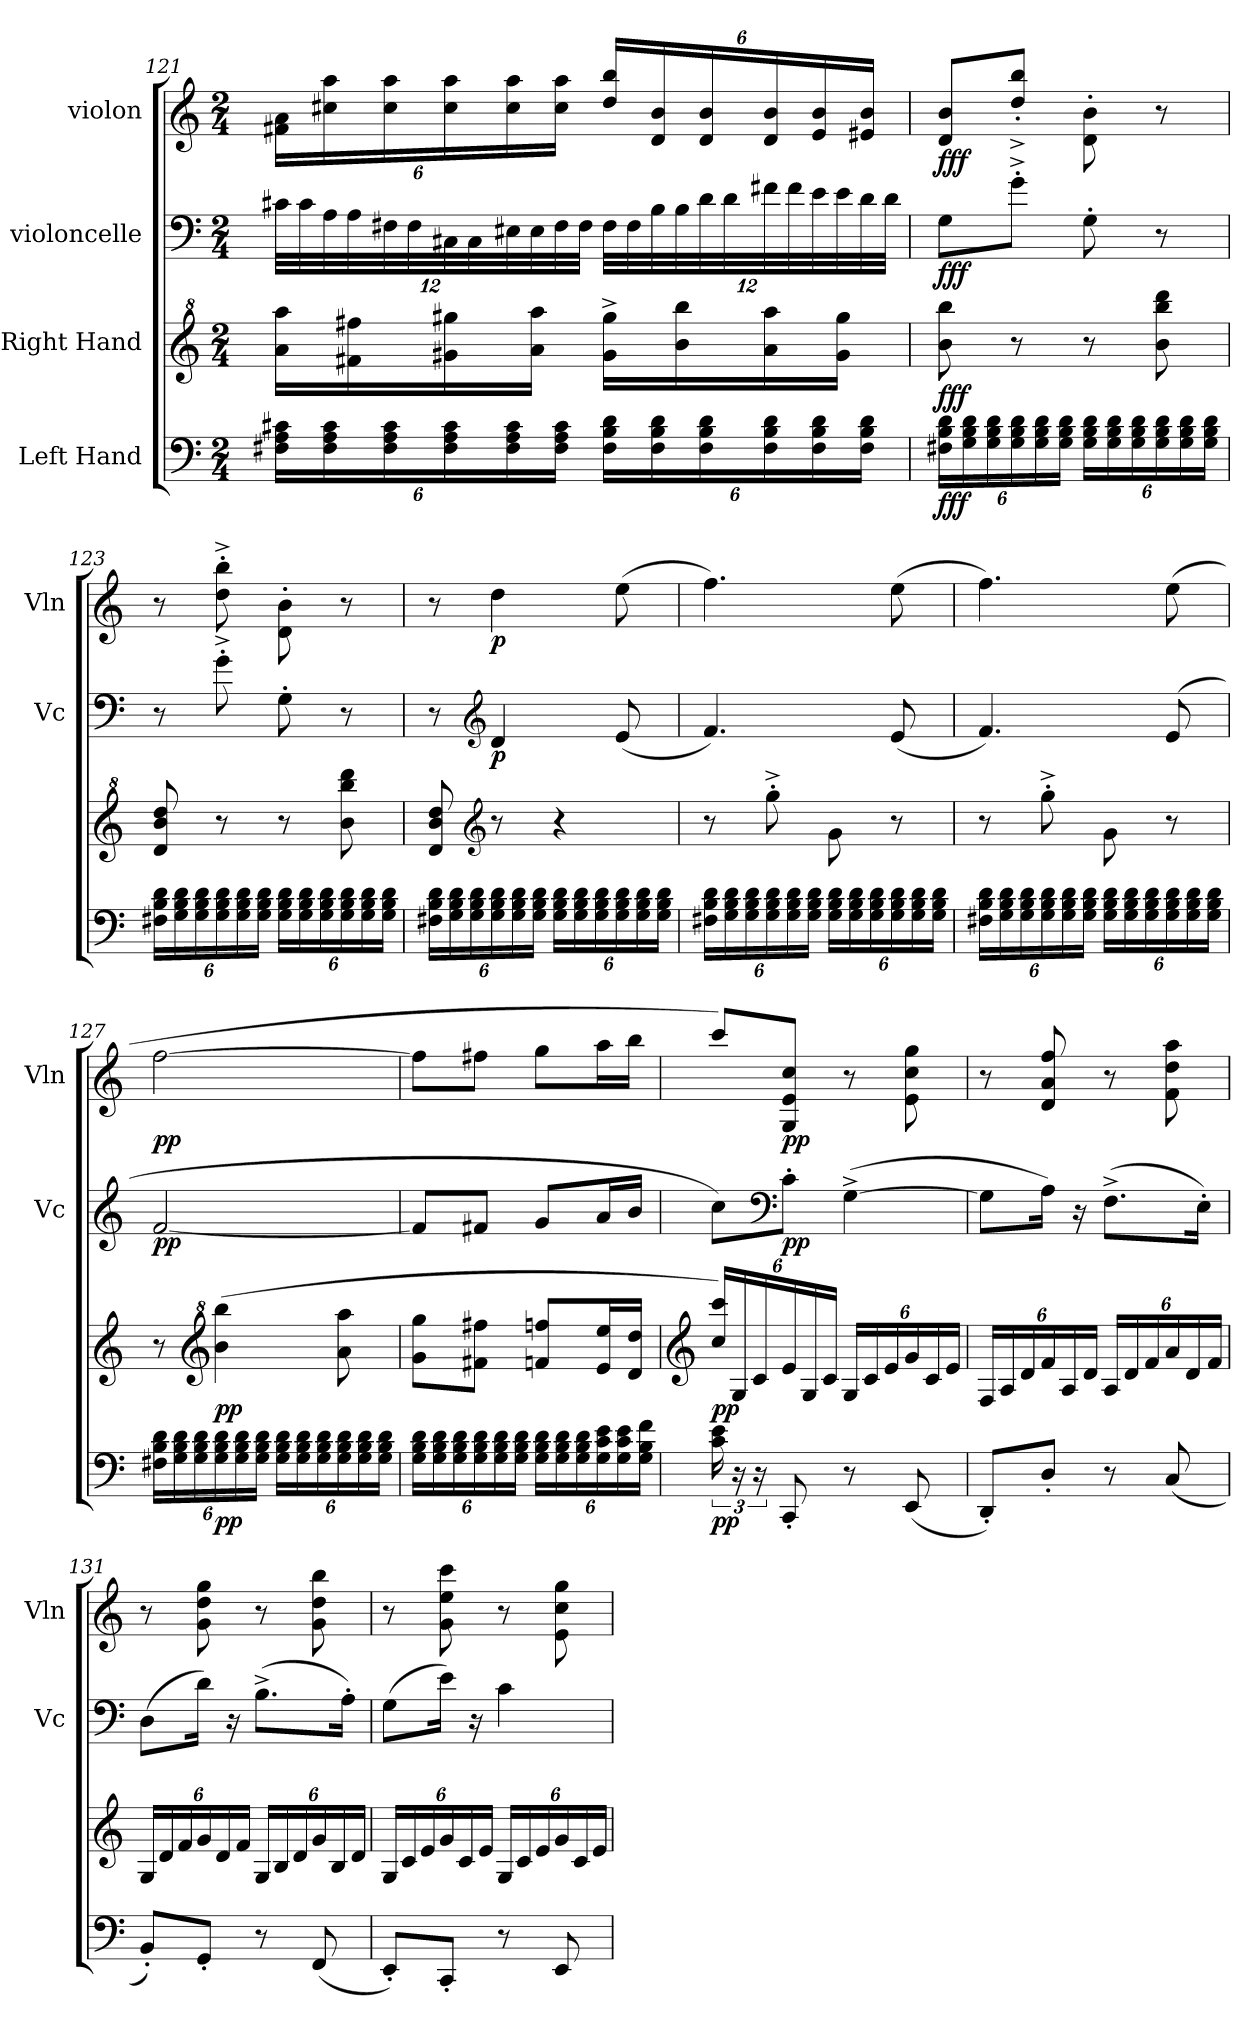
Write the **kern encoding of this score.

**kern	**dynam	**kern	**dynam	**kern	**dynam	**kern	**dynam
*part4	*part4	*part3	*part3	*part2	*part2	*part1	*part1
*staff4	*staff4	*staff3	*staff3	*staff2	*staff2	*staff1	*staff1
*I"Left Hand	*	*I"Right Hand	*	*I"violoncelle	*	*I"violon	*
*	*	*	*	*I'Vc	*	*I'Vln	*
!!LO:PB:g=z
*clefF4	*	*clefG^2	*	*clefF4	*	*clefG2	*
*k[]	*	*k[]	*	*k[]	*	*k[]	*
*M2/4	*	*M2/4	*	*M2/4	*	*M2/4	*
*Xbrackettup	*	*	*	*Xbrackettup	*	*Xbrackettup	*
=121	=121	=121	=121	=121	=121	=121	=121
24F#X\ 24A\ 24c#X\LL	.	16aa\ 16aaa\LL	.	48c#X\LLL	.	24f#X\ 24a\LL	.
.	.	.	.	48c#\	.	.	.
24F#\ 24A\ 24c#\	.	.	.	48A\	.	24cc#X\ 24aa\	.
.	.	16ff#X\ 16fff#X\	.	48A\	.	.	.
24F#\ 24A\ 24c#\	.	.	.	48F#X\	.	24cc#\ 24aa\	.
.	.	.	.	48F#\	.	.	.
24F#\ 24A\ 24c#\	.	16gg#X\ 16ggg#X\	.	48C#X\	.	24cc#\ 24aa\	.
.	.	.	.	48C#\	.	.	.
24F#\ 24A\ 24c#\	.	.	.	48E#X\	.	24cc#\ 24aa\	.
.	.	16aa\ 16aaa\JJ	.	48E#\	.	.	.
24F#\ 24A\ 24c#\JJ	.	.	.	48F#\	.	24cc#\ 24aa\JJ	.
.	.	.	.	48F#\JJJ	.	.	.
24F#\ 24B\ 24d\LL	.	16gg#\^ 16ggg#\^LL	.	48F#\LLL	.	24dd/ 24bb/LL	.
.	.	.	.	48F#\	.	.	.
24F#\ 24B\ 24d\	.	.	.	48B\	.	24d/ 24b/	.
.	.	16bb\ 16bbb\	.	48B\	.	.	.
24F#\ 24B\ 24d\	.	.	.	48d\	.	24d/ 24b/	.
.	.	.	.	48d\	.	.	.
24F#\ 24B\ 24d\	.	16aa\ 16aaa\	.	48f#X\	.	24d/ 24b/	.
.	.	.	.	48f#\	.	.	.
24F#\ 24B\ 24d\	.	.	.	48e\	.	24e/ 24b/	.
.	.	16gg#\ 16ggg#\JJ	.	48e\	.	.	.
24F#\ 24B\ 24d\JJ	.	.	.	48d\	.	24e#X/ 24b/JJ	.
.	.	.	.	48d\JJJ	.	.	.
=122	=122	=122	=122	=122	=122	=122	=122
!	!LO:DY:b	!	!LO:DY:b	!	!LO:DY:b	!	!LO:DY:b
24F#X\ 24B\ 24d\LL	fff	8bb\ 8bbb\	fff	8G\L	fff	8d/ 8b/L	fff
24G\ 24B\ 24d\	.	.	.	.	.	.	.
24G\ 24B\ 24d\	.	.	.	.	.	.	.
24G\ 24B\ 24d\	.	8r	.	8g'^\J	.	8dd/'^ 8bb/'^J	.
24G\ 24B\ 24d\	.	.	.	.	.	.	.
24G\ 24B\ 24d\JJ	.	.	.	.	.	.	.
24G\ 24B\ 24d\LL	.	8r	.	8G'\	.	8d\' 8b\'	.
24G\ 24B\ 24d\	.	.	.	.	.	.	.
24G\ 24B\ 24d\	.	.	.	.	.	.	.
24G\ 24B\ 24d\	.	8bb\ 8bbb\ 8dddd\	.	8r	.	8r	.
24G\ 24B\ 24d\	.	.	.	.	.	.	.
24G\ 24B\ 24d\JJ	.	.	.	.	.	.	.
!!LO:LB:g=z
=123	=123	=123	=123	=123	=123	=123	=123
24F#X\ 24B\ 24d\LL	.	8dd/ 8bb/ 8ddd/	.	8r	.	8r	.
24G\ 24B\ 24d\	.	.	.	.	.	.	.
24G\ 24B\ 24d\	.	.	.	.	.	.	.
24G\ 24B\ 24d\	.	8r	.	8g'^\	.	8dd\'^ 8bb\'^	.
24G\ 24B\ 24d\	.	.	.	.	.	.	.
24G\ 24B\ 24d\JJ	.	.	.	.	.	.	.
24G\ 24B\ 24d\LL	.	8r	.	8G'\	.	8d\' 8b\'	.
24G\ 24B\ 24d\	.	.	.	.	.	.	.
24G\ 24B\ 24d\	.	.	.	.	.	.	.
24G\ 24B\ 24d\	.	8bb\ 8bbb\ 8dddd\	.	8r	.	8r	.
24G\ 24B\ 24d\	.	.	.	.	.	.	.
24G\ 24B\ 24d\JJ	.	.	.	.	.	.	.
=124	=124	=124	=124	=124	=124	=124	=124
24F#X\ 24B\ 24d\LL	.	8dd/ 8bb/ 8ddd/	.	8r	.	8r	.
24G\ 24B\ 24d\	.	.	.	.	.	.	.
24G\ 24B\ 24d\	.	.	.	.	.	.	.
*	*	*clefG2	*	*clefG2	*	*	*
!	!	!	!	!	!LO:DY:b	!	!LO:DY:b
24G\ 24B\ 24d\	.	8r	.	4d/	p	4dd\	p
24G\ 24B\ 24d\	.	.	.	.	.	.	.
24G\ 24B\ 24d\JJ	.	.	.	.	.	.	.
24G\ 24B\ 24d\LL	.	4r	.	.	.	.	.
24G\ 24B\ 24d\	.	.	.	.	.	.	.
24G\ 24B\ 24d\	.	.	.	.	.	.	.
24G\ 24B\ 24d\	.	.	.	(<8e/	.	(>8ee\	.
24G\ 24B\ 24d\	.	.	.	.	.	.	.
24G\ 24B\ 24d\JJ	.	.	.	.	.	.	.
=125	=125	=125	=125	=125	=125	=125	=125
24F#X\ 24B\ 24d\LL	.	8r	.	4.f/)	.	4.ff\)	.
24G\ 24B\ 24d\	.	.	.	.	.	.	.
24G\ 24B\ 24d\	.	.	.	.	.	.	.
24G\ 24B\ 24d\	.	8gg'^\	.	.	.	.	.
24G\ 24B\ 24d\	.	.	.	.	.	.	.
24G\ 24B\ 24d\JJ	.	.	.	.	.	.	.
24G\ 24B\ 24d\LL	.	8g\	.	.	.	.	.
24G\ 24B\ 24d\	.	.	.	.	.	.	.
24G\ 24B\ 24d\	.	.	.	.	.	.	.
24G\ 24B\ 24d\	.	8r	.	(<8e/	.	(>8ee\	.
24G\ 24B\ 24d\	.	.	.	.	.	.	.
24G\ 24B\ 24d\JJ	.	.	.	.	.	.	.
!!LO:LB:g=z
=126	=126	=126	=126	=126	=126	=126	=126
24F#X\ 24B\ 24d\LL	.	8r	.	4.f/)	.	4.ff\)	.
24G\ 24B\ 24d\	.	.	.	.	.	.	.
24G\ 24B\ 24d\	.	.	.	.	.	.	.
24G\ 24B\ 24d\	.	8gg'^\	.	.	.	.	.
24G\ 24B\ 24d\	.	.	.	.	.	.	.
24G\ 24B\ 24d\JJ	.	.	.	.	.	.	.
24G\ 24B\ 24d\LL	.	8g\	.	.	.	.	.
24G\ 24B\ 24d\	.	.	.	.	.	.	.
24G\ 24B\ 24d\	.	.	.	.	.	.	.
24G\ 24B\ 24d\	.	8r	.	(>8e/	.	(>8ee\	.
24G\ 24B\ 24d\	.	.	.	.	.	.	.
24G\ 24B\ 24d\JJ	.	.	.	.	.	.	.
=127	=127	=127	=127	=127	=127	=127	=127
!	!	!	!	!	!LO:DY:b	!	!LO:DY:b
24F#X\ 24B\ 24d\LL	.	8r	.	[2f/	pp	[2ff\	pp
24G\ 24B\ 24d\	.	.	.	.	.	.	.
24G\ 24B\ 24d\	.	.	.	.	.	.	.
*	*	*clefG^2	*	*	*	*	*
!	!LO:DY:b	!	!LO:DY:b	!	!	!	!
24G\ 24B\ 24d\	pp	(>4bb\ 4bbb\	pp	.	.	.	.
24G\ 24B\ 24d\	.	.	.	.	.	.	.
24G\ 24B\ 24d\JJ	.	.	.	.	.	.	.
24G\ 24B\ 24d\LL	.	.	.	.	.	.	.
24G\ 24B\ 24d\	.	.	.	.	.	.	.
24G\ 24B\ 24d\	.	.	.	.	.	.	.
24G\ 24B\ 24d\	.	8aa\ 8aaa\	.	.	.	.	.
24G\ 24B\ 24d\	.	.	.	.	.	.	.
24G\ 24B\ 24d\JJ	.	.	.	.	.	.	.
=128	=128	=128	=128	=128	=128	=128	=128
24G\ 24B\ 24d\LL	.	8gg\ 8ggg\L	.	8f/L]	.	8ff\L]	.
24G\ 24B\ 24d\	.	.	.	.	.	.	.
24G\ 24B\ 24d\	.	.	.	.	.	.	.
24G\ 24B\ 24d\	.	8ff#X\ 8fff#X\J	.	8f#X/J	.	8ff#X\J	.
24G\ 24B\ 24d\	.	.	.	.	.	.	.
24G\ 24B\ 24d\JJ	.	.	.	.	.	.	.
24G\ 24B\ 24d\LL	.	8ffn/ 8fffn/L	.	8g/L	.	8gg\L	.
24G\ 24B\ 24d\	.	.	.	.	.	.	.
24G\ 24B\ 24d\	.	.	.	.	.	.	.
24G\ 24c\ 24e\	.	16ee/ 16eee/L	.	16a/L	.	16aa\L	.
24G\ 24c\ 24e\	.	.	.	.	.	.	.
.	.	16dd/ 16ddd/JJ	.	16b/JJ	.	16bb\JJ	.
24G\ 24B\ 24f\JJ	.	.	.	.	.	.	.
!!LO:PB:g=z
=129	=129	=129	=129	=129	=129	=129	=129
*	*	*clefG2	*	*	*	*	*
*brackettup	*	*Xbrackettup	*	*	*	*	*
!	!LO:DY:b	!	!LO:DY:b	!	!	!	!
24c\ 24e\	pp	24cc/ 24ccc/LL)	pp	8cc\L)	.	8ccc/L)	.
24r	.	24G/	.	.	.	.	.
24r	.	24c/	.	.	.	.	.
*	*	*	*	*clefF4	*	*	*
!	!	!	!	!	!LO:DY:b	!	!LO:DY:b
8CC'/	.	24e/	.	8c'\J	pp	8G/ 8e/ 8cc/J	pp
.	.	24G/	.	.	.	.	.
.	.	24c/JJ	.	.	.	.	.
8r	.	24G/LL	.	(>[4G^\	.	8r	.
.	.	24c/	.	.	.	.	.
.	.	24e/	.	.	.	.	.
(<8EE/	.	24g/	.	.	.	8e\ 8cc\ 8gg\	.
.	.	24c/	.	.	.	.	.
.	.	24e/JJ	.	.	.	.	.
=130	=130	=130	=130	=130	=130	=130	=130
8DD'/L)	.	24F/LL	.	8G\L]	.	8r	.
.	.	24A/	.	.	.	.	.
.	.	24d/	.	.	.	.	.
8D'/J	.	24f/	.	16A\Jk)	.	8d/ 8a/ 8ff/	.
.	.	24A/	.	.	.	.	.
.	.	.	.	16r	.	.	.
.	.	24d/JJ	.	.	.	.	.
8r	.	24A/LL	.	(>8.F^\L	.	8r	.
.	.	24d/	.	.	.	.	.
.	.	24f/	.	.	.	.	.
(<8C/	.	24a/	.	.	.	8f\ 8dd\ 8aa\	.
.	.	24d/	.	.	.	.	.
.	.	.	.	16E'\Jk)	.	.	.
.	.	24f/JJ	.	.	.	.	.
=131	=131	=131	=131	=131	=131	=131	=131
8BB'/L)	.	24G/LL	.	(>8D\L	.	8r	.
.	.	24d/	.	.	.	.	.
.	.	24f/	.	.	.	.	.
8GG'/J	.	24g/	.	16d\Jk)	.	8g\ 8dd\ 8gg\	.
.	.	24d/	.	.	.	.	.
.	.	.	.	16r	.	.	.
.	.	24f/JJ	.	.	.	.	.
8r	.	24G/LL	.	(>8.B^\L	.	8r	.
.	.	24B/	.	.	.	.	.
.	.	24d/	.	.	.	.	.
(<8FF/	.	24g/	.	.	.	8g\ 8dd\ 8bb\	.
.	.	24B/	.	.	.	.	.
.	.	.	.	16A'\Jk)	.	.	.
.	.	24d/JJ	.	.	.	.	.
!!LO:LB:g=z
=132	=132	=132	=132	=132	=132	=132	=132
8EE'/L)	.	24G/LL	.	(>8G\L	.	8r	.
.	.	24c/	.	.	.	.	.
.	.	24e/	.	.	.	.	.
8CC'/J	.	24g/	.	16e\Jk)	.	8g\ 8ee\ 8ccc\	.
.	.	24c/	.	.	.	.	.
.	.	.	.	16r	.	.	.
.	.	24e/JJ	.	.	.	.	.
8r	.	24G/LL	.	4c\	.	8r	.
.	.	24c/	.	.	.	.	.
.	.	24e/	.	.	.	.	.
8EE/	.	24g/	.	.	.	8e\ 8cc\ 8gg\	.
.	.	24c/	.	.	.	.	.
.	.	24e/JJ	.	.	.	.	.
=	=	=	=	=	=	=	=
*-	*-	*-	*-	*-	*-	*-	*-
